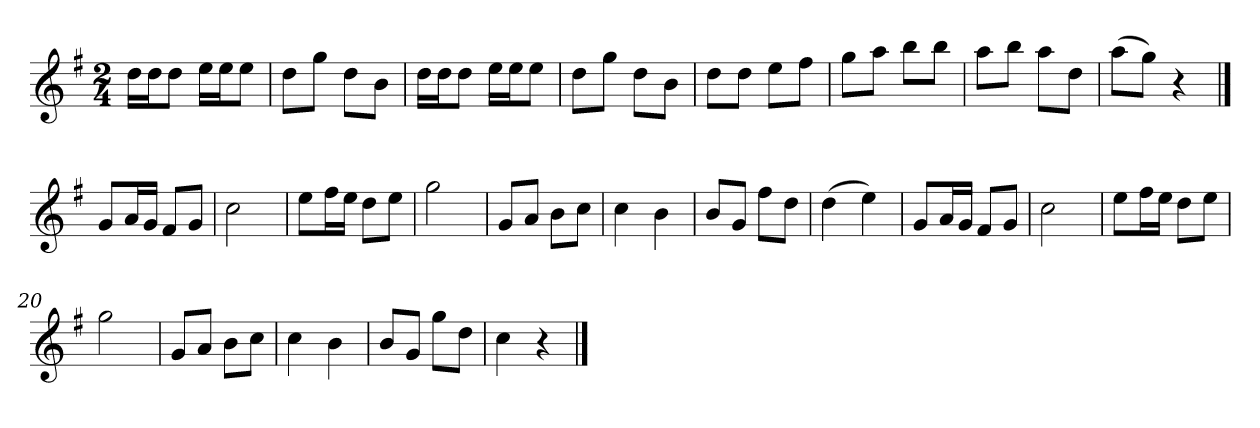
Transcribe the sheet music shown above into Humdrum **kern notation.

**kern
*part1
*staff1
*clefG2
*k[f#]
*G:
*M2/4
*MM120
=1
16dd\LL
16dd\J
8dd\J
16ee\LL
16ee\J
8ee\J
=2
8dd\L
8gg\J
8dd\L
8b\J
=3
16dd\LL
16dd\J
8dd\J
16ee\LL
16ee\J
8ee\J
=4
8dd\L
8gg\J
8dd\L
8b\J
=5
8dd\L
8dd\J
8ee\L
8ff#\J
=6
8gg\L
8aa\J
8bb\L
8bb\J
=7
8aa\L
8bb\J
8aa\L
8dd\J
=8
(8aa\L
8gg\J)
4r
==9
8g/L
16a/L
16g/JJ
8f#/L
8g/J
=10
2cc
=11
8ee\L
16ff#\L
16ee\JJ
8dd\L
8ee\J
=12
2gg
=13
8g/L
8a/J
8b\L
8cc\J
=14
4cc
4b
=15
8b/L
8g/J
8ff#\L
8dd\J
=16
(4dd
4ee)
=17
8g/L
16a/L
16g/JJ
8f#/L
8g/J
=18
2cc
=19
8ee\L
16ff#\L
16ee\JJ
8dd\L
8ee\J
=20
2gg
=21
8g/L
8a/J
8b\L
8cc\J
=22
4cc
4b
=23
8b/L
8g/J
8gg\L
8dd\J
=24
4cc
4r
==
*-
